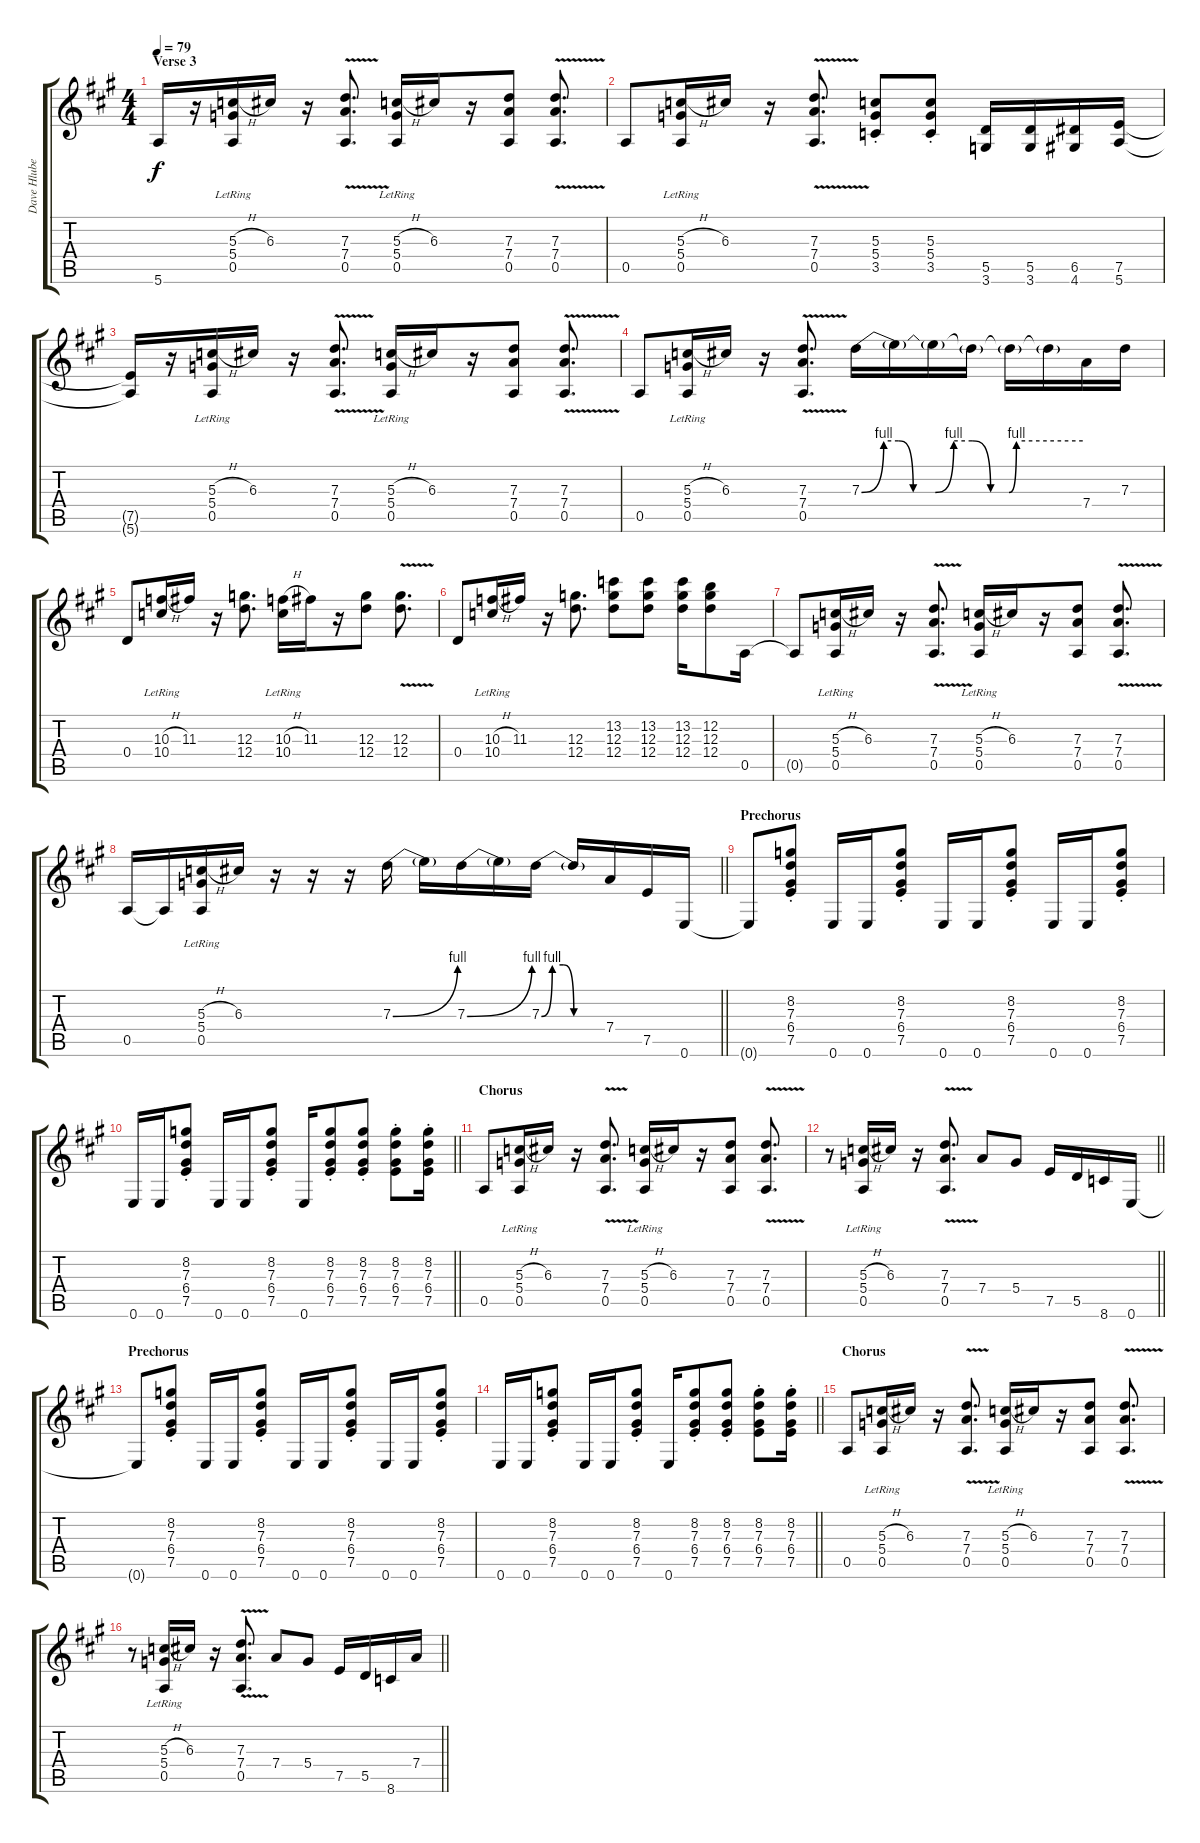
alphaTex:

\track ("Dave Hlubek Guitar" "Dave Hlube") {instrument overdrivenguitar}
\staff {score tabs}
\tuning (E4 B3 G3 D3 A2 E2) {hide}
\ts (4 4)
\section ("" "Verse 3")
\tempo 79
\clef g2
\ks a
5.6{t}.16{dy f} r.16 (5.3{h} 5.4{lr} 0.5{lr}).16 6.3.16 r.16 (7.3 7.4 0.5{v}).8{d} (5.3{h} 5.4{lr} 0.5{lr}).16 6.3.16 r.16 (7.3 7.4 0.5).8 (7.3 7.4{v} 0.5).8{d} |
0.5.8 (5.3{h} 5.4{lr} 0.5{lr}).16 6.3.16 r.16 (7.3 7.4 0.5{v}).8{d} (5.3 5.4{st} 3.5).8 (5.3{st} 5.4 3.5).8 (5.5 3.6).16 (5.5 3.6).16 (6.5 4.6).16 (7.5 5.6).16 |
(7.5{t} 5.6{t}).16 r.16 (5.3{h} 5.4{lr} 0.5{lr}).16 6.3.16 r.16 (7.3 7.4 0.5{v}).8{d} (5.3{h} 5.4{lr} 0.5{lr}).16 6.3.16 r.16 (7.3 7.4 0.5).8 (7.3 7.4{v} 0.5).8{d} |
0.5.8 (5.3{h} 5.4{lr} 0.5{lr}).16 6.3.16 r.16 (7.3 7.4 0.5{v}).8{d} 7.3{be (custom 0 0 6 4 10 4 14 0 20 0 25 4 30 4 35 0 40 0 42 4 60 4)}.16{volume 14 instrument overdrivenguitar} 7.3{t}.16 7.3{t}.16 7.3{t}.16 7.3{t}.16 7.3{t}.16 7.4.16 7.3.16 |
0.4.8 (10.3{h} 10.4{lr}).16 11.3.16 r.16 (12.3 12.4).8{d} (10.3{h} 10.4{lr}).16 11.3.16 r.16 (12.3 12.4).8 (12.3 12.4{v}).8{d} |
0.4.8 (10.3{h} 10.4{lr}).16 11.3.16 r.16 (12.3 12.4).8{d} (13.2 12.3 12.4).8 (13.2 12.3 12.4).8 (13.2 12.3 12.4).16 (12.2 12.3 12.4).8 0.5.16 |
0.5{t}.8 (5.3{h} 5.4{lr} 0.5{lr}).16 6.3.16 r.16 (7.3 7.4 0.5{v}).8{d} (5.3{h} 5.4{lr} 0.5{lr}).16 6.3.16 r.16 (7.3 7.4 0.5).8 (7.3 7.4{v} 0.5).8{d} |
\barLineRight lightlight
0.5.16 0.5{t}.16 (5.3{h} 5.4{lr} 0.5{lr}).16 6.3.16 r.16 r.16 r.16 7.3{be (bend 0 0 60 4)}.16{volume 14 instrument overdrivenguitar} 7.3{t}.16 7.3{be (bend 0 0 60 4)}.16 7.3{t}.16 7.3{be (custom 0 0 10 4 20 4 30 0 60 0)}.16 7.3{t}.16 7.4.16 7.5.16 0.6.16 |
\section ("" "Prechorus")
0.6{t}.8 (8.2{st} 7.3 6.4 7.5).8 0.6.16 0.6.16 (8.2 7.3 6.4 7.5{st}).8 0.6.16 0.6.16 (8.2 7.3 6.4 7.5{st}).8 0.6.16 0.6.16 (8.2 7.3 6.4 7.5{st}).8 |
\barLineRight lightlight
0.6.16 0.6.16 (8.2 7.3 6.4 7.5{st}).8 0.6.16 0.6.16 (8.2 7.3 6.4 7.5{st}).8 0.6.16 (8.2 7.3 6.4 7.5{st}).8 (8.2 7.3 6.4 7.5{st}).8 (8.2 7.3 6.4 7.5{st}).8 (8.2 7.3 6.4 7.5{st}).16 |
\section ("" "Chorus")
0.5.8 (5.3{h} 5.4{lr} 0.5{lr}).16 6.3.16 r.16 (7.3 7.4 0.5{v}).8{d} (5.3{h} 5.4{lr} 0.5{lr}).16 6.3.16 r.16 (7.3 7.4 0.5).8 (7.3 7.4{v} 0.5).8{d} |
\barLineRight lightlight
r.8 (5.3{h} 5.4{lr} 0.5{lr}).16 6.3.16 r.16 (7.3 7.4 0.5{v}).8{d} 7.4.8 5.4.8 7.5.16 5.5.16 8.6.16 0.6.16 |
\section ("" "Prechorus")
0.6{t}.8 (8.2{st} 7.3 6.4 7.5).8 0.6.16 0.6.16 (8.2 7.3 6.4 7.5{st}).8 0.6.16 0.6.16 (8.2 7.3 6.4 7.5{st}).8 0.6.16 0.6.16 (8.2 7.3 6.4 7.5{st}).8 |
\barLineRight lightlight
0.6.16 0.6.16 (8.2 7.3 6.4 7.5{st}).8 0.6.16 0.6.16 (8.2 7.3 6.4 7.5{st}).8 0.6.16 (8.2 7.3 6.4 7.5{st}).8 (8.2 7.3 6.4 7.5{st}).8 (8.2 7.3 6.4 7.5{st}).8 (8.2 7.3 6.4 7.5{st}).16 |
\section ("" "Chorus")
0.5.8 (5.3{h} 5.4{lr} 0.5{lr}).16 6.3.16 r.16 (7.3 7.4 0.5{v}).8{d} (5.3{h} 5.4{lr} 0.5{lr}).16 6.3.16 r.16 (7.3 7.4 0.5).8 (7.3 7.4{v} 0.5).8{d} |
\barLineRight lightlight
r.8 (5.3{h} 5.4{lr} 0.5{lr}).16 6.3.16 r.16 (7.3 7.4 0.5{v}).8{d} 7.4.8 5.4.8 7.5.16 5.5.16 8.6.16 7.4.16
